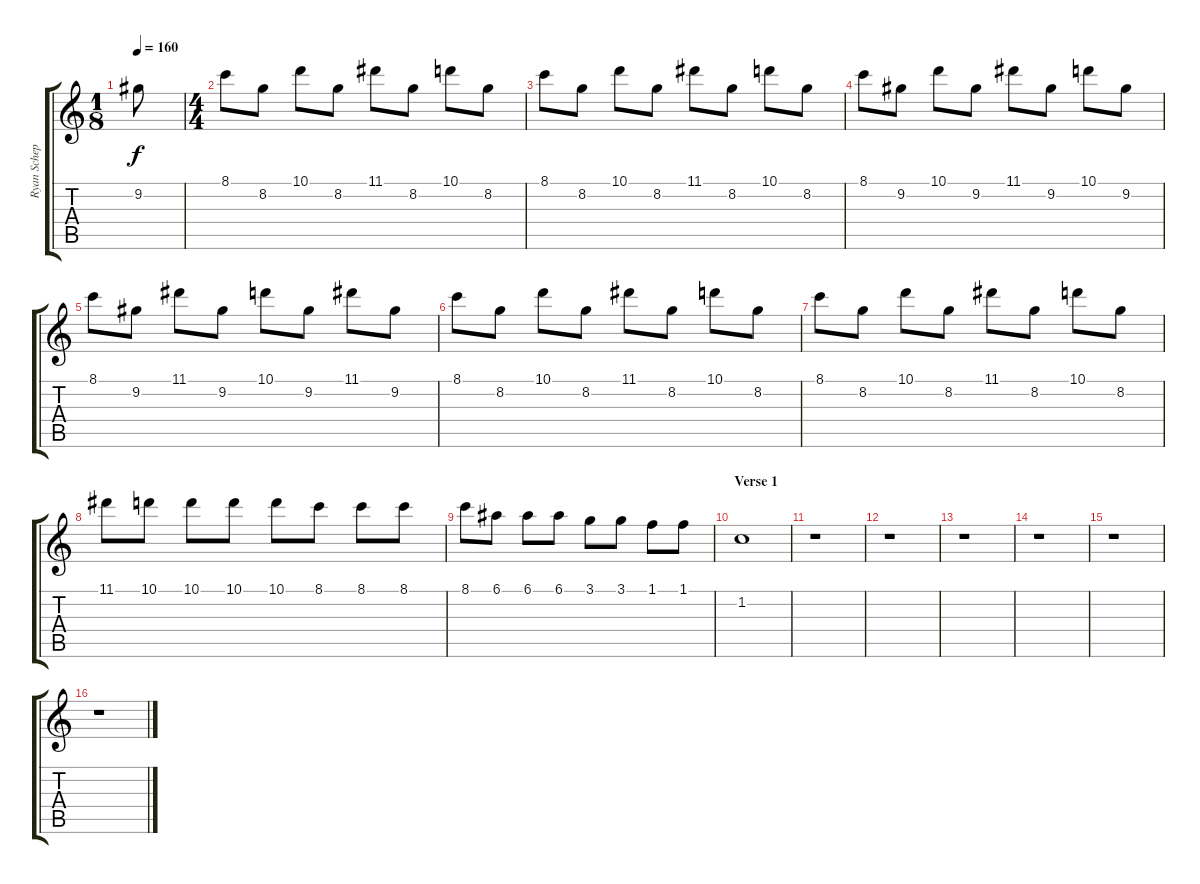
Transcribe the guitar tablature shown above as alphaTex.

\track ("Ryan Schepens" "Ryan Schep") {instrument overdrivenguitar}
\staff {score tabs}
\tuning (E4 B3 G3 D3 A2 E2) {hide}
\ts (1 8)
\tempo 160
\clef g2
\ks c
9.2.8{dy f} |
\ts (4 4)
8.1.8 8.2.8 10.1.8 8.2.8 11.1.8 8.2.8 10.1.8 8.2.8 |
8.1.8 8.2.8 10.1.8 8.2.8 11.1.8 8.2.8 10.1.8 8.2.8 |
8.1.8 9.2.8 10.1.8 9.2.8 11.1.8 9.2.8 10.1.8 9.2.8 |
8.1.8 9.2.8 11.1.8 9.2.8 10.1.8 9.2.8 11.1.8 9.2.8 |
8.1.8 8.2.8 10.1.8 8.2.8 11.1.8 8.2.8 10.1.8 8.2.8 |
8.1.8 8.2.8 10.1.8 8.2.8 11.1.8 8.2.8 10.1.8 8.2.8 |
11.1.8 10.1.8 10.1.8 10.1.8 10.1.8 8.1.8 8.1.8 8.1.8 |
8.1.8 6.1.8 6.1.8 6.1.8 3.1.8 3.1.8 1.1.8 1.1.8 |
\section ("" "Verse 1")
1.2.1{volume 0} |
r.1 |
r.1 |
r.1 |
r.1 |
r.1 |
r.1
